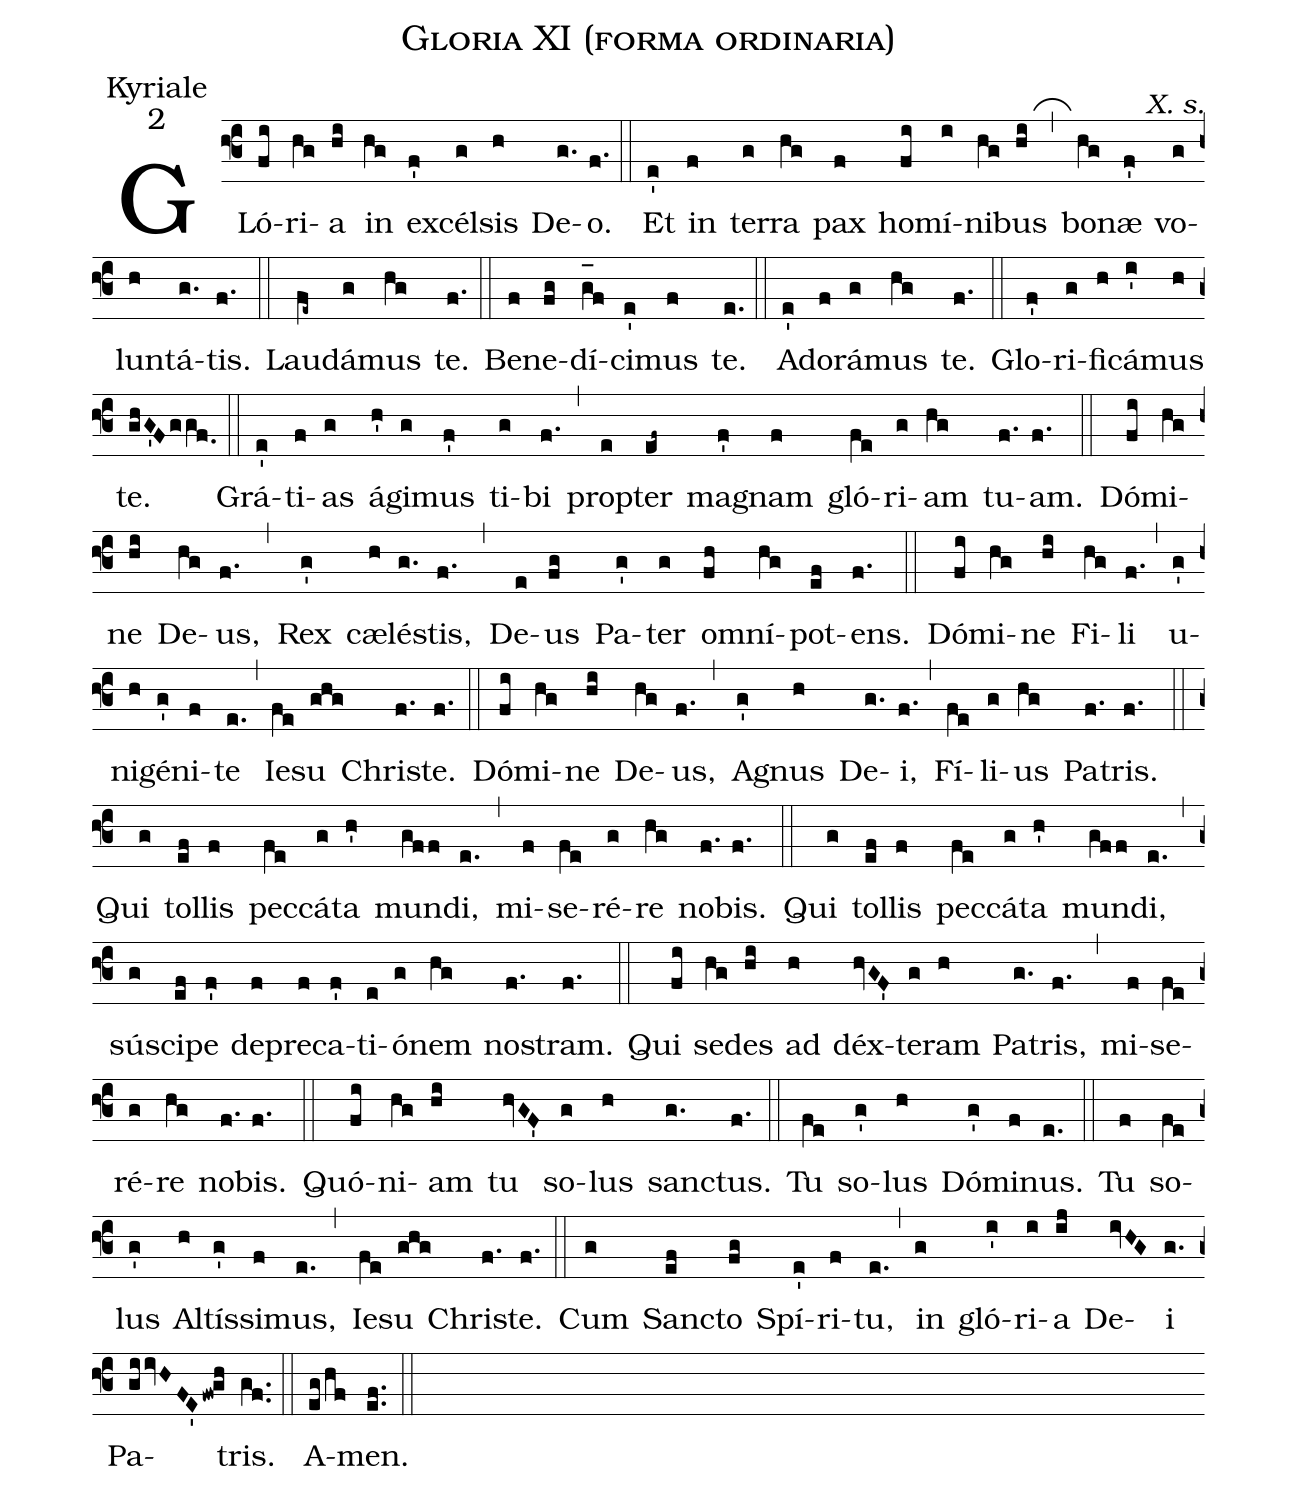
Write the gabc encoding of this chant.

name:Gloria XI (forma ordinaria);
office-part:Kyriale;
mode:2;
commentary:X. s.;
%%
(f3) GLó(fi)ri(hg)a(hi) in(hg) ex(f')cél(g)sis(h) De(g.)o.(f.) (::) Et(e') in(f) ter(g)ra(hg) pax(f) ho(fi)mí(i)ni(hg)bus(hi) (,_) bo(hg)næ(f') vo(g)lun(h)tá(g.)tis.(f.) (::) Lau(fe~)dá(g)mus(hg) te.(f.) (::) Be(f)ne(fg)dí(g_[oh:h]f)ci(e')mus(f) te.(e.) (::) Ad(e')o(f)rá(g)mus(hg) te.(f.) (::) Glo(f')ri(g)fi(h)cá(i')mus(h) te.(ghG'Fggf.0) (::) Grá(e')ti(f)as(g) á(h')gi(g)mus(f') ti(g)bi(f.) (,) pro(e)pter(ef~) ma(f')gnam(f) gló(fe)ri(g)am(hg) tu(f.)am.(f.) (::) Dó(fi)mi(hg)ne(hi) De(hg)us,(f.) (,) Rex(g') cæ(h)lé(g.)stis,(f.) (,) De(e)us(fg) Pa(g')ter(g) o(fh)mní(hg)pot(ef)ens.(f.) (::) Dó(fi)mi(hg)ne(hi) Fi(hg)li(f.) (,) u(g')ni(h)gé(g')ni(f)te(e.) (,) Ie(fe)su(ghg) Chri(f.)ste.(f.) (::) Dó(fi)mi(hg)ne(hi) De(hg)us,(f.) (,) A(g')gnus(h) De(g.)i,(f.) (,) Fí(fe)li(g)us(hg) Pa(f.)tris.(f.) (::) Qui(g) tol(ef)lis(f) pec(fe)cá(g)ta(h') mun(gff)di,(e.) (,) mi(f)se(fe)ré(g)re(hg) no(f.)bis.(f.) (::) Qui(g) tol(ef)lis(f) pec(fe)cá(g)ta(h') mun(gff)di,(e.) (,) sús(g)ci(ef)pe(f') de(f)pre(f)ca(f')ti(e)ó(g)nem(hg) no(f.)stram.(f.) (::) Qui(fi) se(hg)des(hi) ad(h) déx(hvGF')te(g)ram(h) Pa(g.)tris,(f.) (,) mi(f)se(fe)ré(g)re(hg) no(f.)bis.(f.) (::) Quó(fi)ni(hg)am(hi) tu(hvGF') so(g)lus(h) san(g.)ctus.(f.) (::) Tu(fe) so(g')lus(h) Dó(g')mi(f)nus.(e.) (::) Tu(f) so(fe)lus(g') Al(h)tís(g')si(f)mus,(e.) (,) Ie(fe)su(ghg) Chri(f.)ste.(f.) (::) Cum(g) San(ef)cto(fg) Spí(e')ri(f)tu,(e.) (,) in(g) gló(i')ri(i)a(ij) De(ivHG)i(g.) Pa(giivHFE'fw!gh)tris.(gf..) (::) A(eg/hf)men.(ef..) (::)
